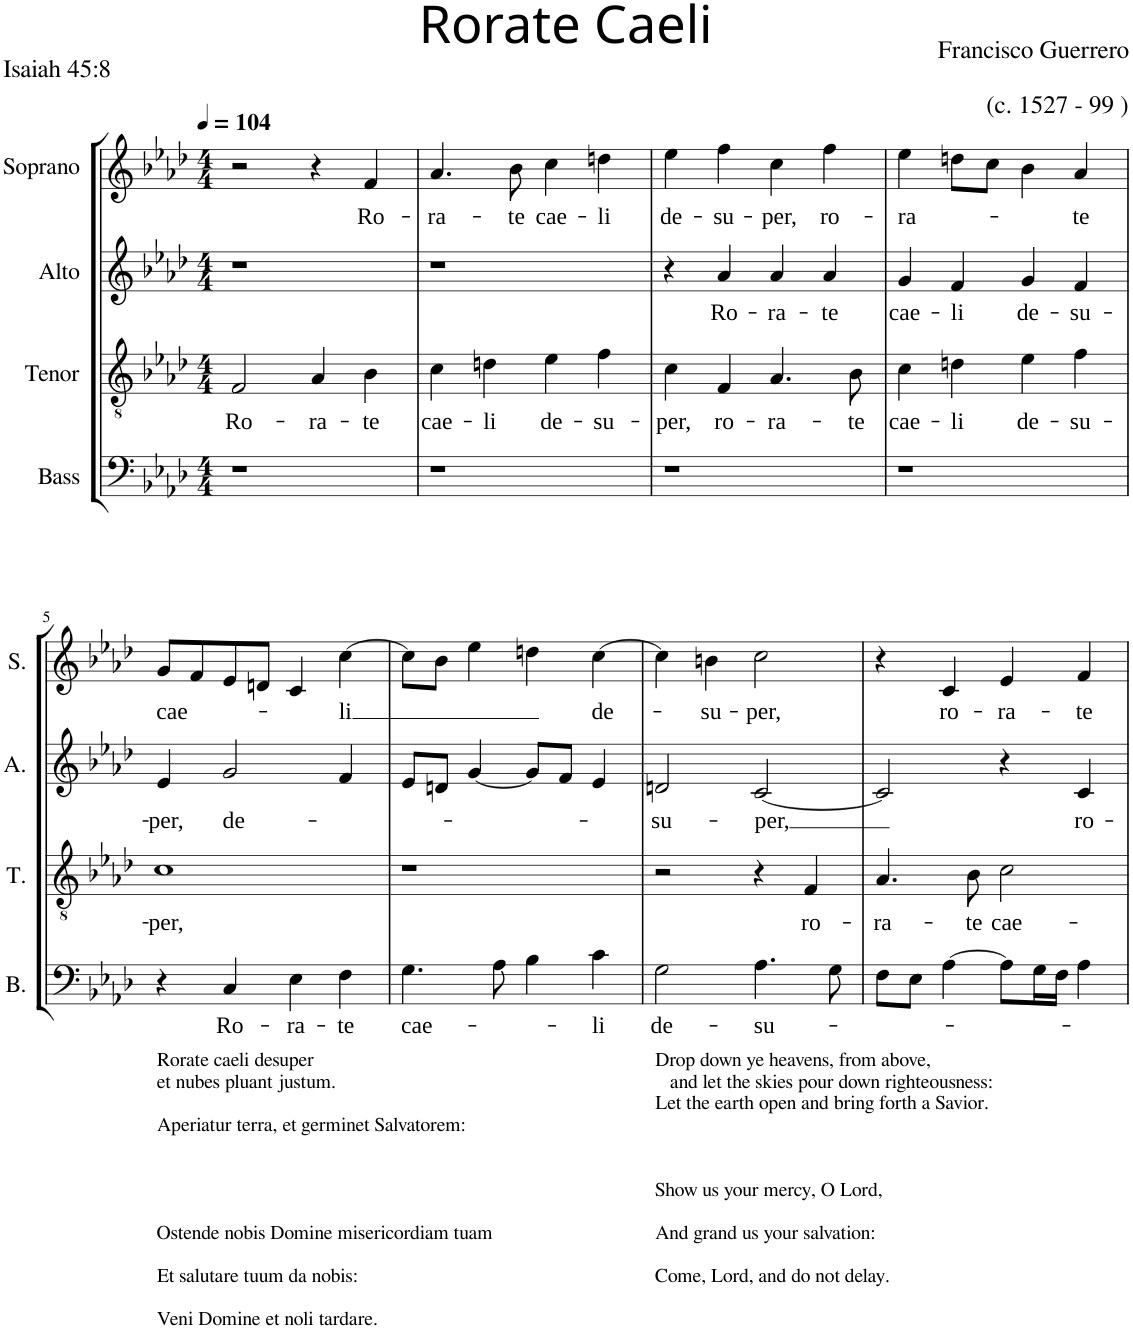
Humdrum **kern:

**kern	**text	**kern	**text	**kern	**text	**kern	**text
*part4	*part4	*part3	*part3	*part2	*part2	*part1	*part1
*staff4	*staff4	*staff3	*staff3	*staff2	*staff2	*staff1	*staff1
*I"Bass	*	*I"Tenor	*	*I"Alto	*	*I"Soprano	*
*I'B.	*	*I'T.	*	*I'A.	*	*I'S.	*
*clefF4	*	*clefGv2	*	*clefG2	*	*clefG2	*
*k[b-e-a-d-]	*	*k[b-e-a-d-]	*	*k[b-e-a-d-]	*	*k[b-e-a-d-]	*
*A-:	*	*	*	*A-:	*	*A-:	*
*M4/4	*	*M4/4	*	*M4/4	*	*M4/4	*
*MM104	*	*MM104	*	*MM104	*	*MM104	*
=1	=1	=1	=1	=1	=1	=1	=1
!	!	!	!LO:LY:b	!	!	!	!
1r	.	2F/	Ro-	1r	.	2r	.
!	!	!	!LO:LY:b	!	!	!	!
.	.	4A-/	-ra-	.	.	4r	.
!	!	!	!LO:LY:b	!	!	!	!LO:LY:b
.	.	4B-\	-te	.	.	4f/	Ro-
=2	=2	=2	=2	=2	=2	=2	=2
!	!	!	!LO:LY:b	!	!	!	!LO:LY:b
1r	.	4c\	cae-	1r	.	4.a-/	-ra-
!	!	!	!LO:LY:b	!	!	!	!
.	.	4dn\	-li	.	.	.	.
!	!	!	!	!	!	!	!LO:LY:b
.	.	.	.	.	.	8b-\	-te
!	!	!	!LO:LY:b	!	!	!	!LO:LY:b
.	.	4e-\	de-	.	.	4cc\	cae-
!	!	!	!LO:LY:b	!	!	!	!LO:LY:b
.	.	4f\	-su-	.	.	4ddn\	-li
=3	=3	=3	=3	=3	=3	=3	=3
!	!	!	!LO:LY:b	!	!	!	!LO:LY:b
1r	.	4c\	-per,	4r	.	4ee-\	de-
!	!	!	!LO:LY:b	!	!LO:LY:b	!	!LO:LY:b
.	.	4F/	ro-	4a-/	Ro-	4ff\	-su-
!	!	!	!LO:LY:b	!	!LO:LY:b	!	!LO:LY:b
.	.	4.A-/	-ra-	4a-/	-ra-	4cc\	-per,
!	!	!	!	!	!LO:LY:b	!	!LO:LY:b
.	.	.	.	4a-/	-te	4ff\	ro-
!	!	!	!LO:LY:b	!	!	!	!
.	.	8B-\	-te	.	.	.	.
=4	=4	=4	=4	=4	=4	=4	=4
!	!	!	!LO:LY:b	!	!LO:LY:b	!	!LO:LY:b
1r	.	4c\	cae-	4g/	cae-	4ee-\	-ra-
!	!	!	!LO:LY:b	!	!LO:LY:b	!	!
.	.	4dn\	-li	4f/	-li	8ddn\L	.
.	.	.	.	.	.	8cc\J	.
!	!	!	!LO:LY:b	!	!LO:LY:b	!	!
.	.	4e-\	de-	4g/	de-	4b-\	.
!	!	!	!LO:LY:b	!	!LO:LY:b	!	!LO:LY:b
.	.	4f\	-su-	4f/	-su-	4a-/	-te
!!LO:LB:g=z
=5	=5	=5	=5	=5	=5	=5	=5
!LO:TX:b:t=Rorate caeli desuper	!	!	!	!	!	!	!
!LO:TX:b:t=et nubes pluant justum.	!	!	!	!	!	!	!
!LO:TX:b:t=Aperiatur terra, et germinet Salvatorem&colon;	!	!	!	!	!	!	!
!LO:TX:b:t=Ostende nobis Domine misericordiam tuam	!	!	!	!	!	!	!
!LO:TX:b:t=Et salutare tuum da nobis&colon;	!	!	!	!	!	!	!
!LO:TX:b:t=Veni Domine et noli tardare.	!	!	!	!	!	!	!
!	!	!	!LO:LY:b	!	!LO:LY:b	!	!LO:LY:b
4r	.	1c	-per,	4e-/	-per,	8g/L	cae-
.	.	.	.	.	.	8f/	.
!	!LO:LY:b	!	!	!	!LO:LY:b	!	!
4C/	Ro-	.	.	2g/	de-	8e-/	.
.	.	.	.	.	.	8dn/J	.
!	!LO:LY:b	!	!	!	!	!	!
4E-\	-ra-	.	.	.	.	4c/	.
!	!LO:LY:b	!	!	!	!	!	!LO:LY:b
4F\	-te	.	.	4f/	.	[4cc\	-li
=6	=6	=6	=6	=6	=6	=6	=6
!	!LO:LY:b	!	!	!	!	!	!
4.G\	cae-	1r	.	8e-/L	.	8cc\L]	.
.	.	.	.	8dn/J	.	8b-\J	.
.	.	.	.	[4g/	.	4ee-\	.
8A-\	.	.	.	.	.	.	.
4B-\	.	.	.	8g/L]	.	4ddn\	.
.	.	.	.	8f/J	.	.	.
!	!LO:LY:b	!	!	!	!	!	!LO:LY:b
4c\	-li	.	.	4e-/	.	[4cc\	de-
=7	=7	=7	=7	=7	=7	=7	=7
!LO:TX:b:t=Drop down ye heavens, from above,	!	!	!	!	!	!	!
!LO:TX:b:t=and let the skies pour down righteousness&colon;	!	!	!	!	!	!	!
!LO:TX:b:t=Let the earth open and bring forth a Savior.	!	!	!	!	!	!	!
!LO:TX:b:t=Show us your mercy, O Lord,	!	!	!	!	!	!	!
!LO:TX:b:t=And grand us your salvation&colon;	!	!	!	!	!	!	!
!LO:TX:b:t=Come, Lord, and do not delay.	!	!	!	!	!	!	!
!	!LO:LY:b	!	!	!	!LO:LY:b	!	!
2G\	de-	2r	.	2dn/	-su-	4cc\]	.
!	!	!	!	!	!	!	!LO:LY:b
.	.	.	.	.	.	4bn\	-su-
!	!LO:LY:b	!	!	!	!LO:LY:b	!	!LO:LY:b
4.A-\	-su-	4r	.	[2c/	-per,	2cc\	-per,
!	!	!	!LO:LY:b	!	!	!	!
.	.	4F/	ro-	.	.	.	.
8G\	.	.	.	.	.	.	.
=8	=8	=8	=8	=8	=8	=8	=8
!	!	!	!LO:LY:b	!	!	!	!
8F\L	.	4.A-/	-ra-	2c/]	.	4r	.
8E-\J	.	.	.	.	.	.	.
!	!	!	!	!	!	!	!LO:LY:b
[4A-\	.	.	.	.	.	4c/	ro-
!	!	!	!LO:LY:b	!	!	!	!
.	.	8B-\	-te	.	.	.	.
!	!	!	!LO:LY:b	!	!	!	!LO:LY:b
8A-\L]	.	2c\	cae-	4r	.	4e-/	-ra-
16G\L	.	.	.	.	.	.	.
16F\JJ	.	.	.	.	.	.	.
!	!	!	!	!	!LO:LY:b	!	!LO:LY:b
4A-\	.	.	.	4c/	ro-	4f/	-te
=	=	=	=	=	=	=	=
*-	*-	*-	*-	*-	*-	*-	*-
